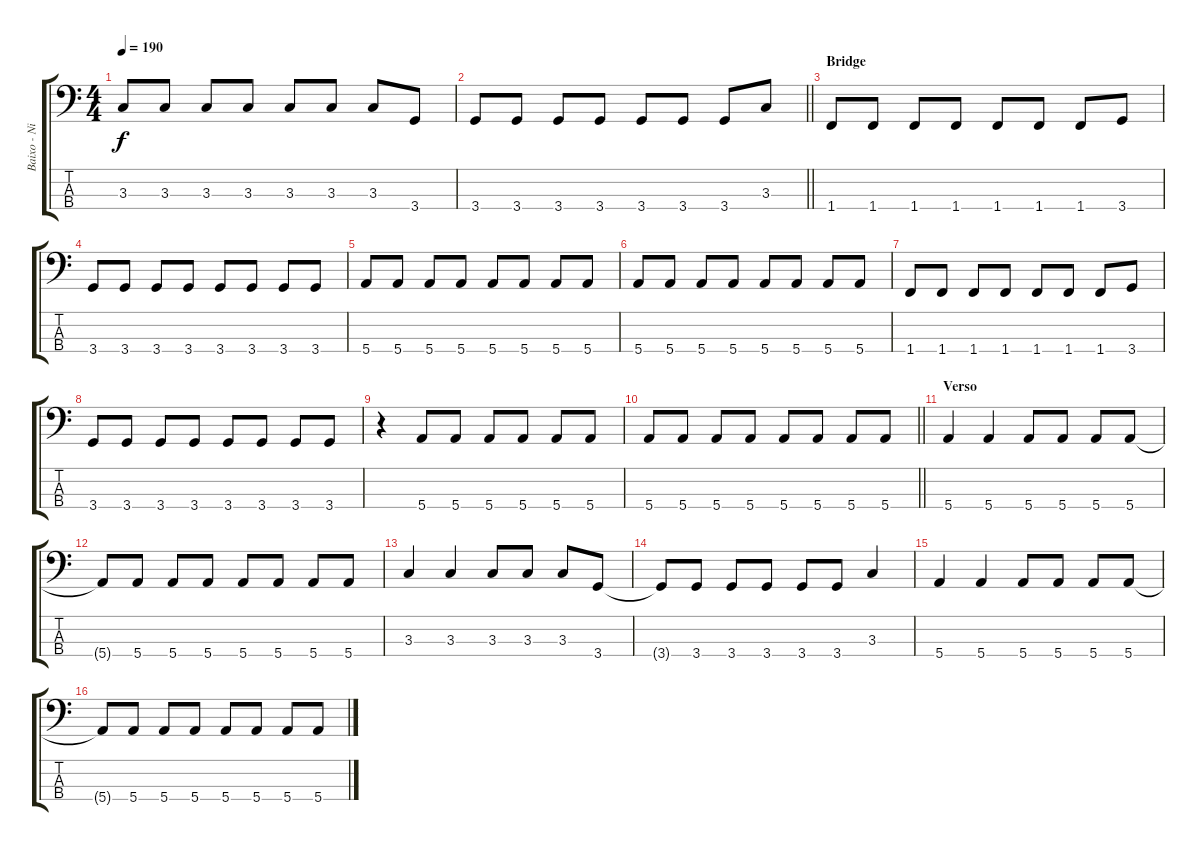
\track ("Baixo - Nikola" "Baixo - Ni") {instrument electricbasspick}
\staff {score tabs}
\tuning (G2 D2 A1 E1) {hide}
\ts (4 4)
\tempo 190
\clef f4
\ks c
3.3.8{dy f} 3.3.8 3.3.8 3.3.8 3.3.8 3.3.8 3.3.8 3.4.8 |
\barLineRight lightlight
3.4.8 3.4.8 3.4.8 3.4.8 3.4.8 3.4.8 3.4.8 3.3.8 |
\section ("" "Bridge")
1.4.8 1.4.8 1.4.8 1.4.8 1.4.8 1.4.8 1.4.8 3.4.8 |
3.4.8 3.4.8 3.4.8 3.4.8 3.4.8 3.4.8 3.4.8 3.4.8 |
5.4.8 5.4.8 5.4.8 5.4.8 5.4.8 5.4.8 5.4.8 5.4.8 |
5.4.8 5.4.8 5.4.8 5.4.8 5.4.8 5.4.8 5.4.8 5.4.8 |
1.4.8 1.4.8 1.4.8 1.4.8 1.4.8 1.4.8 1.4.8 3.4.8 |
3.4.8 3.4.8 3.4.8 3.4.8 3.4.8 3.4.8 3.4.8 3.4.8 |
r.4 5.4.8 5.4.8 5.4.8 5.4.8 5.4.8 5.4.8 |
\barLineRight lightlight
5.4.8 5.4.8 5.4.8 5.4.8 5.4.8 5.4.8 5.4.8 5.4.8 |
\section ("" "Verso")
5.4.4 5.4.4 5.4.8 5.4.8 5.4.8 5.4.8 |
5.4{t}.8 5.4.8 5.4.8 5.4.8 5.4.8 5.4.8 5.4.8 5.4.8 |
3.3.4 3.3.4 3.3.8 3.3.8 3.3.8 3.4.8 |
3.4{t}.8 3.4.8 3.4.8 3.4.8 3.4.8 3.4.8 3.3.4 |
5.4.4 5.4.4 5.4.8 5.4.8 5.4.8 5.4.8 |
5.4{t}.8 5.4.8 5.4.8 5.4.8 5.4.8 5.4.8 5.4.8 5.4.8
